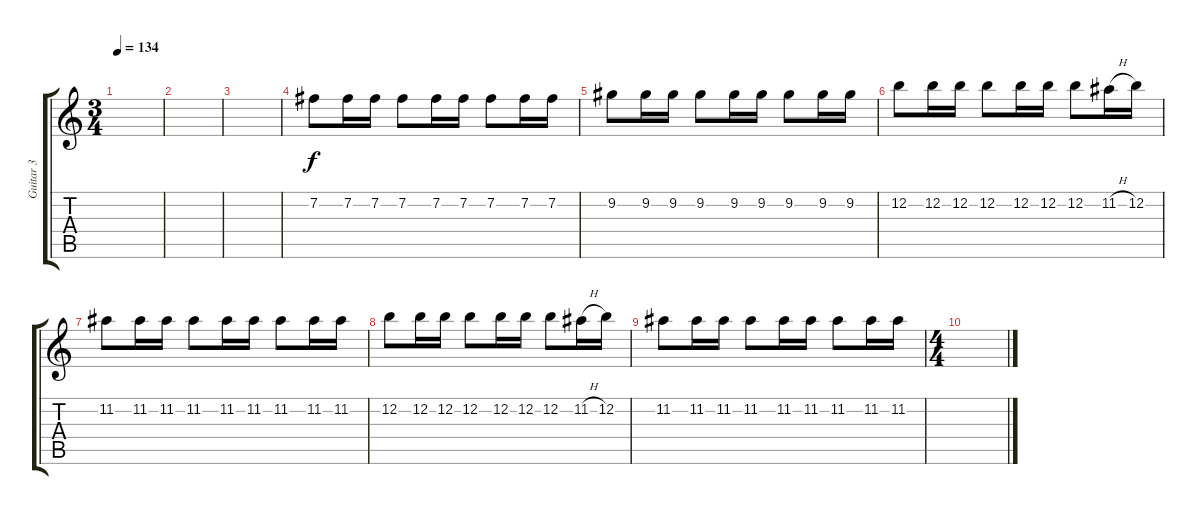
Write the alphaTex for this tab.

\track ("Guitar 3" "Guitar 3") {instrument overdrivenguitar}
\staff {score tabs}
\tuning (E4 B3 G3 D3 A2 E2) {hide}
\ts (3 4)
\tempo 134
\clef g2
\ks c
|
|
|
7.2.8 7.2.16 7.2.16 7.2.8 7.2.16 7.2.16 7.2.8 7.2.16 7.2.16 |
9.2.8 9.2.16 9.2.16 9.2.8 9.2.16 9.2.16 9.2.8 9.2.16 9.2.16 |
12.2.8 12.2.16 12.2.16 12.2.8 12.2.16 12.2.16 12.2.8 11.2{h}.16 12.2.16 |
11.2.8 11.2.16 11.2.16 11.2.8 11.2.16 11.2.16 11.2.8 11.2.16 11.2.16 |
12.2.8 12.2.16 12.2.16 12.2.8 12.2.16 12.2.16 12.2.8 11.2{h}.16 12.2.16 |
11.2.8 11.2.16 11.2.16 11.2.8 11.2.16 11.2.16 11.2.8 11.2.16 11.2.16 |
\ts (4 4)
